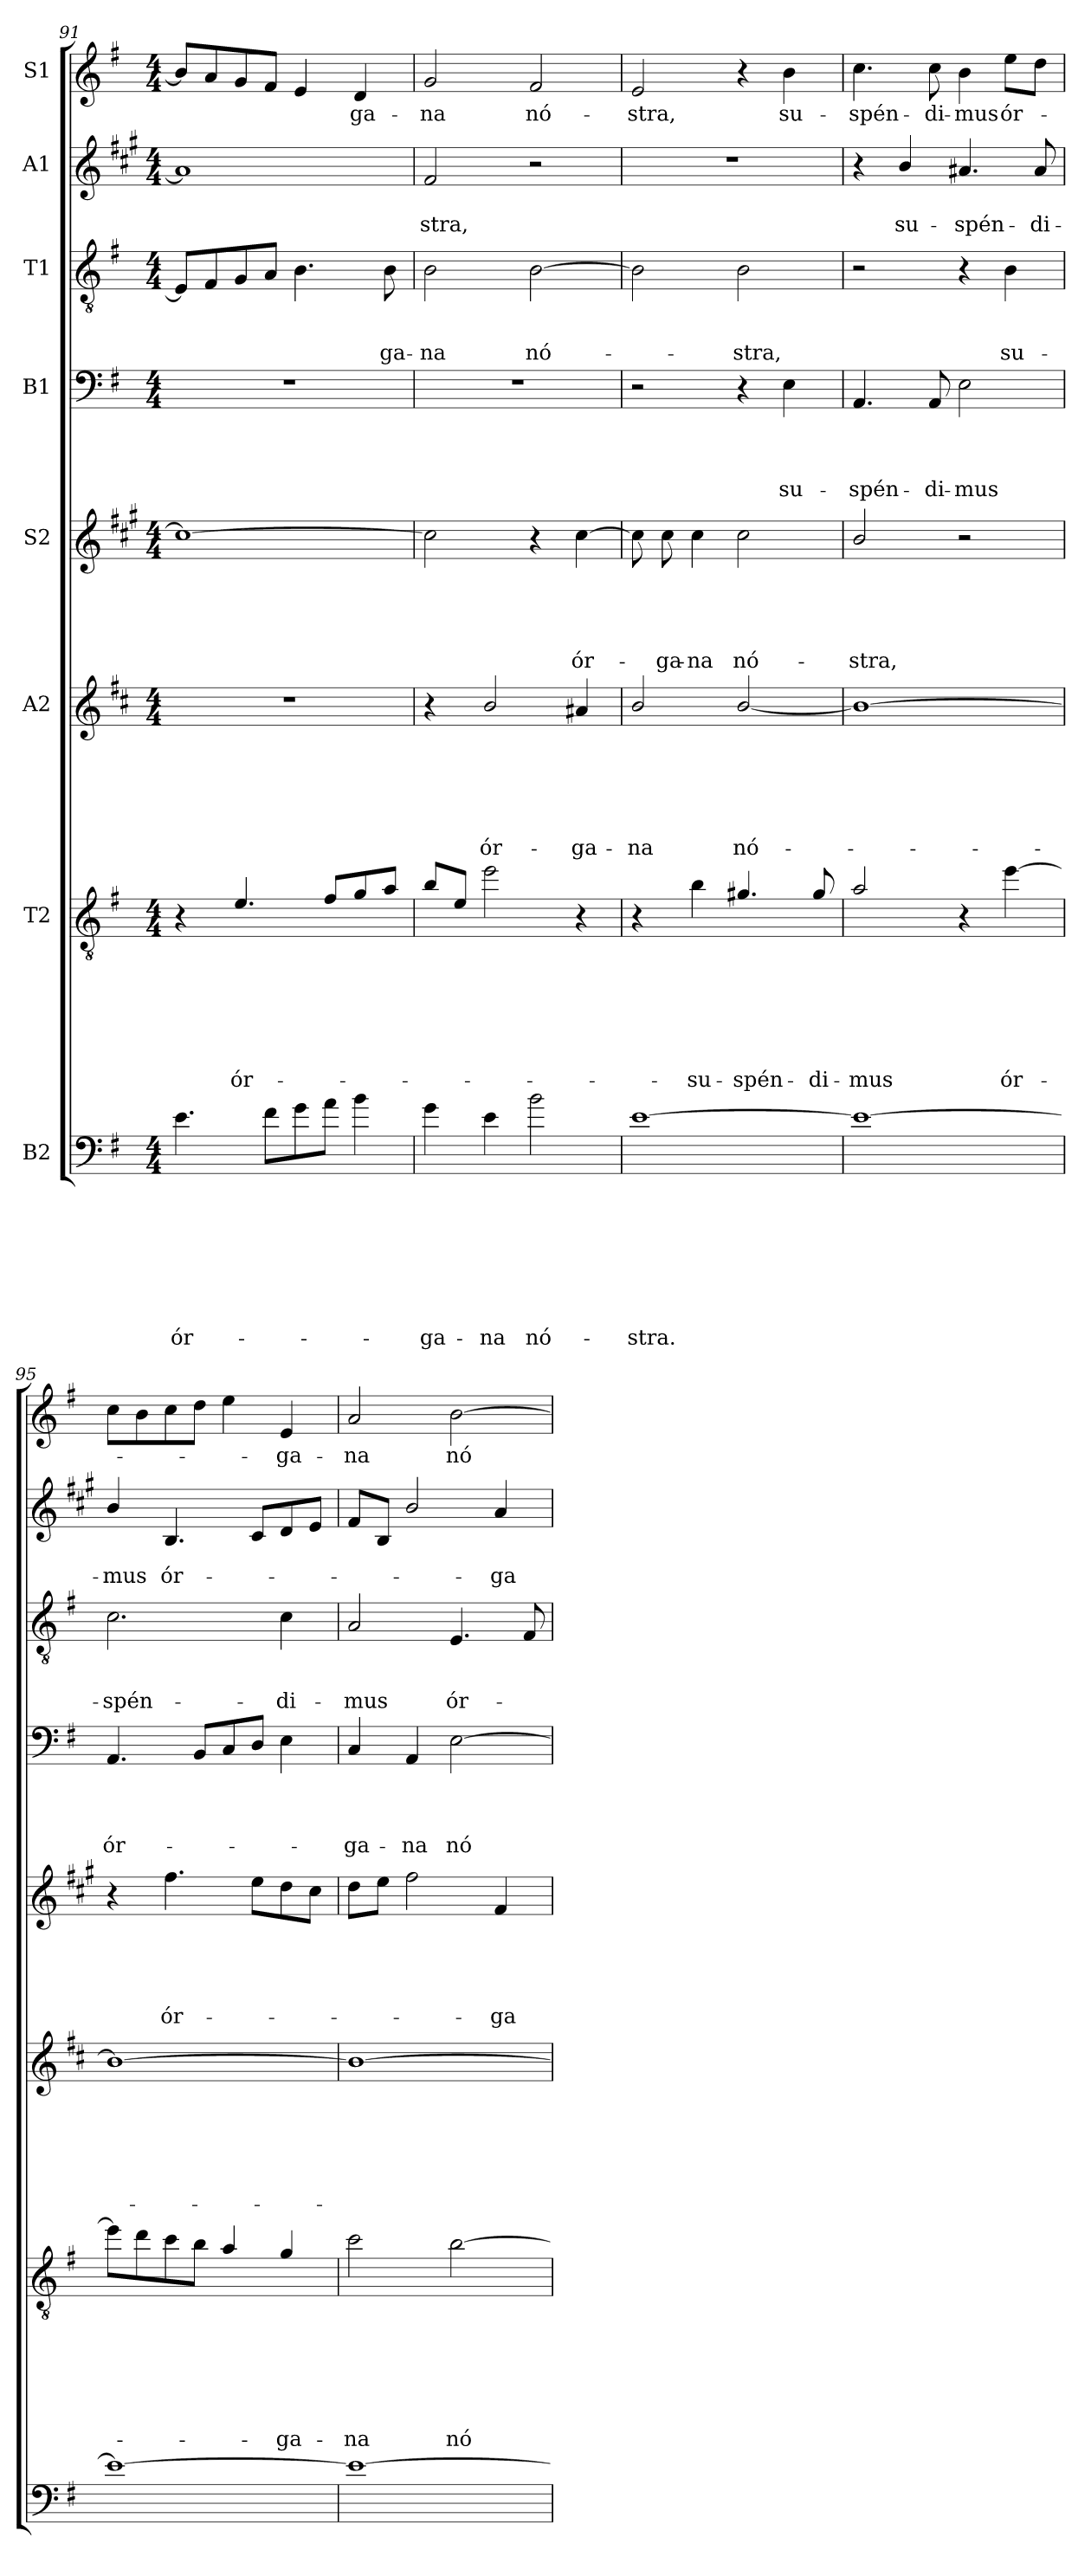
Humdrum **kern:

**kern	**text	**text	**text	**text	**text	**text	**text	**text	**kern	**text	**text	**text	**text	**text	**text	**text	**kern	**text	**text	**text	**text	**text	**text	**kern	**text	**text	**text	**text	**text	**kern	**text	**text	**text	**text	**kern	**text	**text	**text	**kern	**text	**text	**kern	**text
*part8	*part8	*part8	*part8	*part8	*part8	*part8	*part8	*part8	*part7	*part7	*part7	*part7	*part7	*part7	*part7	*part7	*part6	*part6	*part6	*part6	*part6	*part6	*part6	*part5	*part5	*part5	*part5	*part5	*part5	*part4	*part4	*part4	*part4	*part4	*part3	*part3	*part3	*part3	*part2	*part2	*part2	*part1	*part1
*staff8	*staff8	*staff8	*staff8	*staff8	*staff8	*staff8	*staff8	*staff8	*staff7	*staff7	*staff7	*staff7	*staff7	*staff7	*staff7	*staff7	*staff6	*staff6	*staff6	*staff6	*staff6	*staff6	*staff6	*staff5	*staff5	*staff5	*staff5	*staff5	*staff5	*staff4	*staff4	*staff4	*staff4	*staff4	*staff3	*staff3	*staff3	*staff3	*staff2	*staff2	*staff2	*staff1	*staff1
*I"B2	*	*	*	*	*	*	*	*	*I"T2	*	*	*	*	*	*	*	*I"A2	*	*	*	*	*	*	*I"S2	*	*	*	*	*	*I"B1	*	*	*	*	*I"T1	*	*	*	*I"A1	*	*	*I"S1	*
*clefF4	*	*	*	*	*	*	*	*	*clefGv2	*	*	*	*	*	*	*	*clefG2	*	*	*	*	*	*	*clefG2	*	*	*	*	*	*clefF4	*	*	*	*	*clefGv2	*	*	*	*clefG2	*	*	*clefG2	*
*ITrd7c12	*	*	*	*	*	*	*	*	*ITrd8c14	*	*	*	*	*	*	*	*ITrd4c7	*	*	*	*	*	*	*ITrd1c2	*	*	*	*	*	*	*	*	*	*	*	*	*	*	*ITrd1c2	*	*	*	*
*k[f#]	*	*	*	*	*	*	*	*	*k[f#]	*	*	*	*	*	*	*	*k[f#]	*	*	*	*	*	*	*k[f#]	*	*	*	*	*	*k[f#]	*	*	*	*	*k[f#]	*	*	*	*k[f#]	*	*	*k[f#]	*
*G:	*	*	*	*	*	*	*	*	*G:	*	*	*	*	*	*	*	*G:	*	*	*	*	*	*	*G:	*	*	*	*	*	*G:	*	*	*	*	*G:	*	*	*	*G:	*	*	*G:	*
*M4/4	*	*	*	*	*	*	*	*	*M4/4	*	*	*	*	*	*	*	*M4/4	*	*	*	*	*	*	*M4/4	*	*	*	*	*	*M4/4	*	*	*	*	*M4/4	*	*	*	*M4/4	*	*	*M4/4	*
=91	=91	=91	=91	=91	=91	=91	=91	=91	=91	=91	=91	=91	=91	=91	=91	=91	=91	=91	=91	=91	=91	=91	=91	=91	=91	=91	=91	=91	=91	=91	=91	=91	=91	=91	=91	=91	=91	=91	=91	=91	=91	=91	=91
!	!	!	!	!	!	!	!	!LO:LY:b	!	!	!	!	!	!	!	!	!	!	!	!	!	!	!	!	!	!	!	!	!	!	!	!	!	!	!	!	!	!	!	!	!	!	!
4.E\	.	.	.	.	.	.	.	ór-	4r	.	.	.	.	.	.	.	1r	.	.	.	.	.	.	1b_	.	.	.	.	.	1r	.	.	.	.	8E/L]	.	.	.	1g]	.	.	8b/L]	.
.	.	.	.	.	.	.	.	.	.	.	.	.	.	.	.	.	.	.	.	.	.	.	.	.	.	.	.	.	.	.	.	.	.	.	8F#/	.	.	.	.	.	.	8a/	.
!	!	!	!	!	!	!	!	!	!	!	!	!	!	!	!	!LO:LY:b	!	!	!	!	!	!	!	!	!	!	!	!	!	!	!	!	!	!	!	!	!	!	!	!	!	!	!
.	.	.	.	.	.	.	.	.	4.E/	.	.	.	.	.	.	ór-	.	.	.	.	.	.	.	.	.	.	.	.	.	.	.	.	.	.	8G/	.	.	.	.	.	.	8g/	.
8F#\L	.	.	.	.	.	.	.	.	.	.	.	.	.	.	.	.	.	.	.	.	.	.	.	.	.	.	.	.	.	.	.	.	.	.	8A/J	.	.	.	.	.	.	8f#/J	.
8G\	.	.	.	.	.	.	.	.	.	.	.	.	.	.	.	.	.	.	.	.	.	.	.	.	.	.	.	.	.	.	.	.	.	.	4.B\	.	.	.	.	.	.	4e/	.
8A\J	.	.	.	.	.	.	.	.	8F#/L	.	.	.	.	.	.	.	.	.	.	.	.	.	.	.	.	.	.	.	.	.	.	.	.	.	.	.	.	.	.	.	.	.	.
!	!	!	!	!	!	!	!	!	!	!	!	!	!	!	!	!	!	!	!	!	!	!	!	!	!	!	!	!	!	!	!	!	!	!	!	!	!	!	!	!	!	!	!LO:LY:b
4B\	.	.	.	.	.	.	.	.	8G/	.	.	.	.	.	.	.	.	.	.	.	.	.	.	.	.	.	.	.	.	.	.	.	.	.	.	.	.	.	.	.	.	4d/	-ga-
!	!	!	!	!	!	!	!	!	!	!	!	!	!	!	!	!	!	!	!	!	!	!	!	!	!	!	!	!	!	!	!	!	!	!	!	!	!	!LO:LY:b	!	!	!	!	!
.	.	.	.	.	.	.	.	.	8A/J	.	.	.	.	.	.	.	.	.	.	.	.	.	.	.	.	.	.	.	.	.	.	.	.	.	8B\	.	.	-ga-	.	.	.	.	.
=92	=92	=92	=92	=92	=92	=92	=92	=92	=92	=92	=92	=92	=92	=92	=92	=92	=92	=92	=92	=92	=92	=92	=92	=92	=92	=92	=92	=92	=92	=92	=92	=92	=92	=92	=92	=92	=92	=92	=92	=92	=92	=92	=92
!	!	!	!	!	!	!	!	!LO:LY:b	!	!	!	!	!	!	!	!	!	!	!	!	!	!	!	!	!	!	!	!	!	!	!	!	!	!	!	!	!	!LO:LY:b	!	!	!LO:LY:b	!	!LO:LY:b
4G\	.	.	.	.	.	.	.	-ga-	8B/L	.	.	.	.	.	.	.	4r	.	.	.	.	.	.	2b\]	.	.	.	.	.	1r	.	.	.	.	2B\	.	.	-na	2e/	.	-stra,	2g/	-na
.	.	.	.	.	.	.	.	.	8E/J	.	.	.	.	.	.	.	.	.	.	.	.	.	.	.	.	.	.	.	.	.	.	.	.	.	.	.	.	.	.	.	.	.	.
!	!	!	!	!	!	!	!	!LO:LY:b	!	!	!	!	!	!	!	!	!	!	!	!	!	!	!LO:LY:b	!	!	!	!	!	!	!	!	!	!	!	!	!	!	!	!	!	!	!	!
4E\	.	.	.	.	.	.	.	-na	2e\	.	.	.	.	.	.	.	2e/	.	.	.	.	.	ór-	.	.	.	.	.	.	.	.	.	.	.	.	.	.	.	.	.	.	.	.
!	!	!	!	!	!	!	!	!LO:LY:b	!	!	!	!	!	!	!	!	!	!	!	!	!	!	!	!	!	!	!	!	!	!	!	!	!	!	!	!	!	!LO:LY:b	!	!	!	!	!LO:LY:b
2B\	.	.	.	.	.	.	.	nó-	.	.	.	.	.	.	.	.	.	.	.	.	.	.	.	4r	.	.	.	.	.	.	.	.	.	.	[2B\	.	.	nó-	2r	.	.	2f#/	nó-
!	!	!	!	!	!	!	!	!	!	!	!	!	!	!	!	!	!	!	!	!	!	!	!LO:LY:b	!	!	!	!	!	!LO:LY:b	!	!	!	!	!	!	!	!	!	!	!	!	!	!
.	.	.	.	.	.	.	.	.	4r	.	.	.	.	.	.	.	4d#X/	.	.	.	.	.	-ga-	[4b\	.	.	.	.	ór-	.	.	.	.	.	.	.	.	.	.	.	.	.	.
!!LO:PB:g=z
=93	=93	=93	=93	=93	=93	=93	=93	=93	=93	=93	=93	=93	=93	=93	=93	=93	=93	=93	=93	=93	=93	=93	=93	=93	=93	=93	=93	=93	=93	=93	=93	=93	=93	=93	=93	=93	=93	=93	=93	=93	=93	=93	=93
!	!	!	!	!	!	!	!	!LO:LY:b	!	!	!	!	!	!	!	!	!	!	!	!	!	!	!LO:LY:b	!	!	!	!	!	!	!	!	!	!	!	!	!	!	!	!	!	!	!	!LO:LY:b
[1E	.	.	.	.	.	.	.	-stra.	4r	.	.	.	.	.	.	.	2e/	.	.	.	.	.	-na	8b\]	.	.	.	.	.	2r	.	.	.	.	2B\]	.	.	.	1r	.	.	2e/	-stra,
!	!	!	!	!	!	!	!	!	!	!	!	!	!	!	!	!	!	!	!	!	!	!	!	!	!	!	!	!	!LO:LY:b	!	!	!	!	!	!	!	!	!	!	!	!	!	!
.	.	.	.	.	.	.	.	.	.	.	.	.	.	.	.	.	.	.	.	.	.	.	.	8b\	.	.	.	.	-ga-	.	.	.	.	.	.	.	.	.	.	.	.	.	.
!	!	!	!	!	!	!	!	!	!	!	!	!	!	!	!	!LO:LY:b	!	!	!	!	!	!	!	!	!	!	!	!	!LO:LY:b	!	!	!	!	!	!	!	!	!	!	!	!	!	!
.	.	.	.	.	.	.	.	.	4B\	.	.	.	.	.	.	-su-	.	.	.	.	.	.	.	4b\	.	.	.	.	-na	.	.	.	.	.	.	.	.	.	.	.	.	.	.
!	!	!	!	!	!	!	!	!	!	!	!	!	!	!	!	!LO:LY:b	!	!	!	!	!	!	!LO:LY:b	!	!	!	!	!	!LO:LY:b	!	!	!	!	!	!	!	!	!LO:LY:b	!	!	!	!	!
.	.	.	.	.	.	.	.	.	4.G#X/	.	.	.	.	.	.	-spén-	[2e/	.	.	.	.	.	nó-	2b\	.	.	.	.	nó-	4r	.	.	.	.	2B\	.	.	-stra,	.	.	.	4r	.
!	!	!	!	!	!	!	!	!	!	!	!	!	!	!	!	!	!	!	!	!	!	!	!	!	!	!	!	!	!	!	!	!	!	!LO:LY:b	!	!	!	!	!	!	!	!	!LO:LY:b
.	.	.	.	.	.	.	.	.	.	.	.	.	.	.	.	.	.	.	.	.	.	.	.	.	.	.	.	.	.	4E\	.	.	.	su-	.	.	.	.	.	.	.	4b\	su-
!	!	!	!	!	!	!	!	!	!	!	!	!	!	!	!	!LO:LY:b	!	!	!	!	!	!	!	!	!	!	!	!	!	!	!	!	!	!	!	!	!	!	!	!	!	!	!
.	.	.	.	.	.	.	.	.	8G#/	.	.	.	.	.	.	-di-	.	.	.	.	.	.	.	.	.	.	.	.	.	.	.	.	.	.	.	.	.	.	.	.	.	.	.
=94	=94	=94	=94	=94	=94	=94	=94	=94	=94	=94	=94	=94	=94	=94	=94	=94	=94	=94	=94	=94	=94	=94	=94	=94	=94	=94	=94	=94	=94	=94	=94	=94	=94	=94	=94	=94	=94	=94	=94	=94	=94	=94	=94
!	!	!	!	!	!	!	!	!	!	!	!	!	!	!	!	!LO:LY:b	!	!	!	!	!	!	!	!	!	!	!	!	!LO:LY:b	!	!	!	!	!LO:LY:b	!	!	!	!	!	!	!	!	!LO:LY:b
1E_	.	.	.	.	.	.	.	.	2A/	.	.	.	.	.	.	-mus	1e_	.	.	.	.	.	.	2a/	.	.	.	.	-stra,	4.AA/	.	.	.	-spén-	2r	.	.	.	4r	.	.	4.cc\	-spén-
!	!	!	!	!	!	!	!	!	!	!	!	!	!	!	!	!	!	!	!	!	!	!	!	!	!	!	!	!	!	!	!	!	!	!	!	!	!	!	!	!	!LO:LY:b	!	!
.	.	.	.	.	.	.	.	.	.	.	.	.	.	.	.	.	.	.	.	.	.	.	.	.	.	.	.	.	.	.	.	.	.	.	.	.	.	.	4a/	.	su-	.	.
!	!	!	!	!	!	!	!	!	!	!	!	!	!	!	!	!	!	!	!	!	!	!	!	!	!	!	!	!	!	!	!	!	!	!LO:LY:b	!	!	!	!	!	!	!	!	!LO:LY:b
.	.	.	.	.	.	.	.	.	.	.	.	.	.	.	.	.	.	.	.	.	.	.	.	.	.	.	.	.	.	8AA/	.	.	.	-di-	.	.	.	.	.	.	.	8cc\	-di-
!	!	!	!	!	!	!	!	!	!	!	!	!	!	!	!	!	!	!	!	!	!	!	!	!	!	!	!	!	!	!	!	!	!	!LO:LY:b	!	!	!	!	!	!	!LO:LY:b	!	!LO:LY:b
.	.	.	.	.	.	.	.	.	4r	.	.	.	.	.	.	.	.	.	.	.	.	.	.	2r	.	.	.	.	.	2E\	.	.	.	-mus	4r	.	.	.	4.g#X/	.	-spén-	4b\	-mus
!	!	!	!	!	!	!	!	!	!	!	!	!	!	!	!	!LO:LY:b	!	!	!	!	!	!	!	!	!	!	!	!	!	!	!	!	!	!	!	!	!	!LO:LY:b	!	!	!	!	!LO:LY:b
.	.	.	.	.	.	.	.	.	[4e\	.	.	.	.	.	.	ór-	.	.	.	.	.	.	.	.	.	.	.	.	.	.	.	.	.	.	4B\	.	.	su-	.	.	.	8ee\L	ór-
!	!	!	!	!	!	!	!	!	!	!	!	!	!	!	!	!	!	!	!	!	!	!	!	!	!	!	!	!	!	!	!	!	!	!	!	!	!	!	!	!	!LO:LY:b	!	!
.	.	.	.	.	.	.	.	.	.	.	.	.	.	.	.	.	.	.	.	.	.	.	.	.	.	.	.	.	.	.	.	.	.	.	.	.	.	.	8g#/	.	-di-	8dd\J	.
=95	=95	=95	=95	=95	=95	=95	=95	=95	=95	=95	=95	=95	=95	=95	=95	=95	=95	=95	=95	=95	=95	=95	=95	=95	=95	=95	=95	=95	=95	=95	=95	=95	=95	=95	=95	=95	=95	=95	=95	=95	=95	=95	=95
!	!	!	!	!	!	!	!	!	!	!	!	!	!	!	!	!	!	!	!	!	!	!	!	!	!	!	!	!	!	!	!	!	!	!LO:LY:b	!	!	!	!LO:LY:b	!	!	!LO:LY:b	!	!
1E_	.	.	.	.	.	.	.	.	8e\L]	.	.	.	.	.	.	.	1e_	.	.	.	.	.	.	4r	.	.	.	.	.	4.AA/	.	.	.	ór-	2.c\	.	.	-spén-	4a/	.	-mus	8cc\L	.
.	.	.	.	.	.	.	.	.	8d\	.	.	.	.	.	.	.	.	.	.	.	.	.	.	.	.	.	.	.	.	.	.	.	.	.	.	.	.	.	.	.	.	8b\	.
!	!	!	!	!	!	!	!	!	!	!	!	!	!	!	!	!	!	!	!	!	!	!	!	!	!	!	!	!	!LO:LY:b	!	!	!	!	!	!	!	!	!	!	!	!LO:LY:b	!	!
.	.	.	.	.	.	.	.	.	8c\	.	.	.	.	.	.	.	.	.	.	.	.	.	.	4.ee\	.	.	.	.	ór-	.	.	.	.	.	.	.	.	.	4.A/	.	ór-	8cc\	.
.	.	.	.	.	.	.	.	.	8B\J	.	.	.	.	.	.	.	.	.	.	.	.	.	.	.	.	.	.	.	.	8BB/L	.	.	.	.	.	.	.	.	.	.	.	8dd\J	.
.	.	.	.	.	.	.	.	.	4A/	.	.	.	.	.	.	.	.	.	.	.	.	.	.	.	.	.	.	.	.	8C/	.	.	.	.	.	.	.	.	.	.	.	4ee\	.
.	.	.	.	.	.	.	.	.	.	.	.	.	.	.	.	.	.	.	.	.	.	.	.	8dd\L	.	.	.	.	.	8D/J	.	.	.	.	.	.	.	.	8B/L	.	.	.	.
!	!	!	!	!	!	!	!	!	!	!	!	!	!	!	!	!LO:LY:b	!	!	!	!	!	!	!	!	!	!	!	!	!	!	!	!	!	!	!	!	!	!LO:LY:b	!	!	!	!	!LO:LY:b
.	.	.	.	.	.	.	.	.	4G/	.	.	.	.	.	.	-ga-	.	.	.	.	.	.	.	8cc\	.	.	.	.	.	4E\	.	.	.	.	4c\	.	.	-di-	8c/	.	.	4e/	-ga-
.	.	.	.	.	.	.	.	.	.	.	.	.	.	.	.	.	.	.	.	.	.	.	.	8b\J	.	.	.	.	.	.	.	.	.	.	.	.	.	.	8d/J	.	.	.	.
=96	=96	=96	=96	=96	=96	=96	=96	=96	=96	=96	=96	=96	=96	=96	=96	=96	=96	=96	=96	=96	=96	=96	=96	=96	=96	=96	=96	=96	=96	=96	=96	=96	=96	=96	=96	=96	=96	=96	=96	=96	=96	=96	=96
!	!	!	!	!	!	!	!	!	!	!	!	!	!	!	!	!LO:LY:b	!	!	!	!	!	!	!	!	!	!	!	!	!	!	!	!	!	!LO:LY:b	!	!	!	!LO:LY:b	!	!	!	!	!LO:LY:b
1E_	.	.	.	.	.	.	.	.	2c\	.	.	.	.	.	.	-na	1e_	.	.	.	.	.	.	8cc\L	.	.	.	.	.	4C/	.	.	.	-ga-	2A/	.	.	-mus	8e/L	.	.	2a/	-na
.	.	.	.	.	.	.	.	.	.	.	.	.	.	.	.	.	.	.	.	.	.	.	.	8dd\J	.	.	.	.	.	.	.	.	.	.	.	.	.	.	8A/J	.	.	.	.
!	!	!	!	!	!	!	!	!	!	!	!	!	!	!	!	!	!	!	!	!	!	!	!	!	!	!	!	!	!	!	!	!	!	!LO:LY:b	!	!	!	!	!	!	!	!	!
.	.	.	.	.	.	.	.	.	.	.	.	.	.	.	.	.	.	.	.	.	.	.	.	2ee\	.	.	.	.	.	4AA/	.	.	.	-na	.	.	.	.	2a/	.	.	.	.
!	!	!	!	!	!	!	!	!	!	!	!	!	!	!	!	!LO:LY:b	!	!	!	!	!	!	!	!	!	!	!	!	!	!	!	!	!	!LO:LY:b	!	!	!	!LO:LY:b	!	!	!	!	!LO:LY:b
.	.	.	.	.	.	.	.	.	[2B\	.	.	.	.	.	.	nó-	.	.	.	.	.	.	.	.	.	.	.	.	.	[2E\	.	.	.	nó-	4.E/	.	.	ór-	.	.	.	[2b\	nó-
!	!	!	!	!	!	!	!	!	!	!	!	!	!	!	!	!	!	!	!	!	!	!	!	!	!	!	!	!	!LO:LY:b	!	!	!	!	!	!	!	!	!	!	!	!LO:LY:b	!	!
.	.	.	.	.	.	.	.	.	.	.	.	.	.	.	.	.	.	.	.	.	.	.	.	4e/	.	.	.	.	-ga-	.	.	.	.	.	.	.	.	.	4g/	.	-ga-	.	.
.	.	.	.	.	.	.	.	.	.	.	.	.	.	.	.	.	.	.	.	.	.	.	.	.	.	.	.	.	.	.	.	.	.	.	8F#/	.	.	.	.	.	.	.	.
=	=	=	=	=	=	=	=	=	=	=	=	=	=	=	=	=	=	=	=	=	=	=	=	=	=	=	=	=	=	=	=	=	=	=	=	=	=	=	=	=	=	=	=
*-	*-	*-	*-	*-	*-	*-	*-	*-	*-	*-	*-	*-	*-	*-	*-	*-	*-	*-	*-	*-	*-	*-	*-	*-	*-	*-	*-	*-	*-	*-	*-	*-	*-	*-	*-	*-	*-	*-	*-	*-	*-	*-	*-
